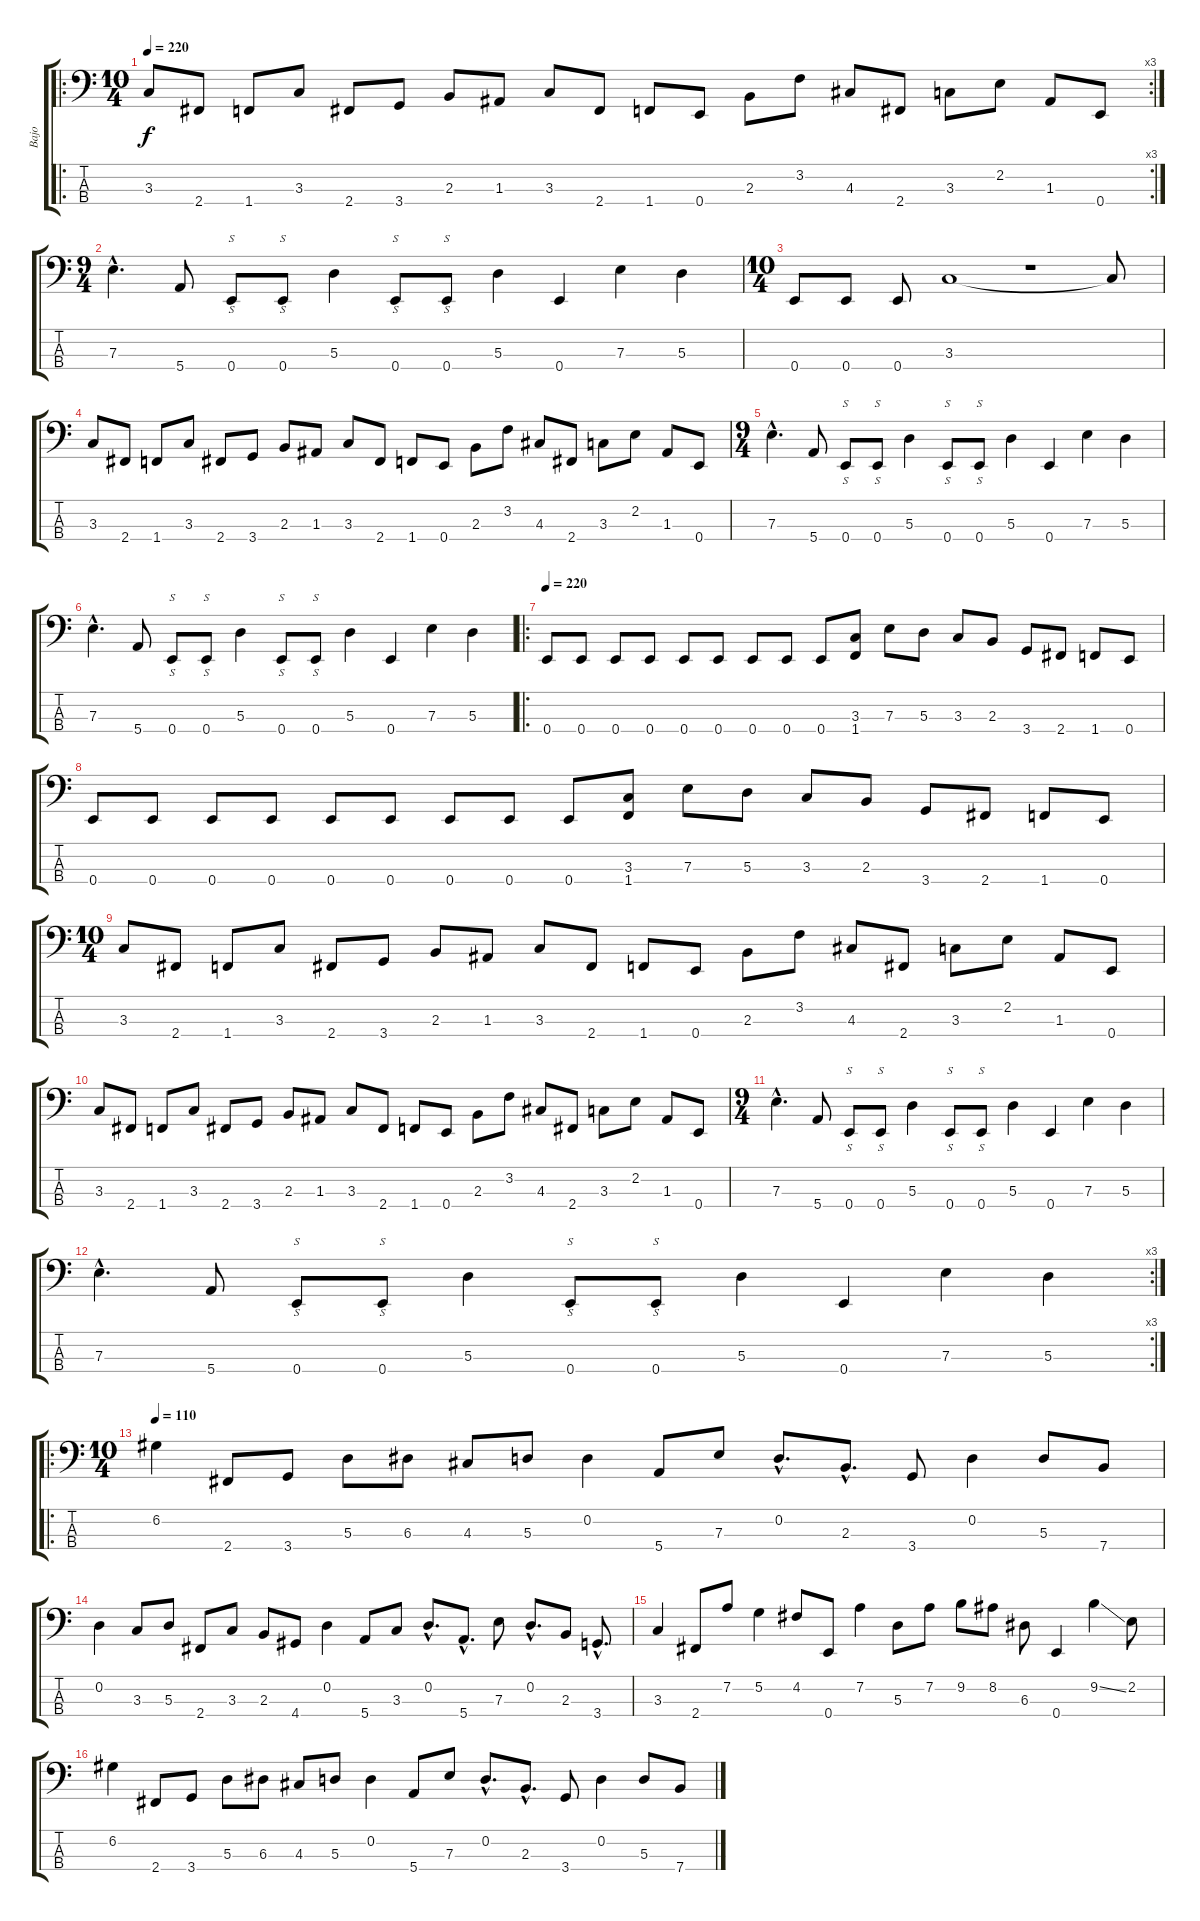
\track ("Bajo" "Bajo") {instrument electricbassfinger}
\staff {score tabs}
\tuning (G2 D2 A1 E1) {hide}
\ro
\rc 3
\ts (10 4)
\tempo 220
\clef f4
\ks c
3.3.8{dy f} 2.4.8 1.4.8 3.3.8 2.4.8 3.4.8 2.3.8 1.3.8 3.3.8 2.4.8 1.4.8 0.4.8 2.3.8 3.2.8 4.3.8 2.4.8 3.3.8 2.2.8 1.3.8 0.4.8 |
\ts (9 4)
7.3{hac}.4{d} 5.4.8 0.4.8{s} 0.4.8{s} 5.3.4 0.4.8{s} 0.4.8{s} 5.3.4 0.4.4 7.3.4 5.3.4 |
\ts (10 4)
0.4.8 0.4.8 0.4.8 3.3.1 r.1 3.3{t}.8 |
3.3.8 2.4.8 1.4.8 3.3.8 2.4.8 3.4.8 2.3.8 1.3.8 3.3.8 2.4.8 1.4.8 0.4.8 2.3.8 3.2.8 4.3.8 2.4.8 3.3.8 2.2.8 1.3.8 0.4.8 |
\ts (9 4)
7.3{hac}.4{d} 5.4.8 0.4.8{s} 0.4.8{s} 5.3.4 0.4.8{s} 0.4.8{s} 5.3.4 0.4.4 7.3.4 5.3.4 |
7.3{hac}.4{d} 5.4.8 0.4.8{s} 0.4.8{s} 5.3.4 0.4.8{s} 0.4.8{s} 5.3.4 0.4.4 7.3.4 5.3.4 |
\ro
\tempo 220
0.4.8 0.4.8 0.4.8 0.4.8 0.4.8 0.4.8 0.4.8 0.4.8 0.4.8 (3.3 1.4).8 7.3.8 5.3.8 3.3.8 2.3.8 3.4.8 2.4.8 1.4.8 0.4.8 |
0.4.8 0.4.8 0.4.8 0.4.8 0.4.8 0.4.8 0.4.8 0.4.8 0.4.8 (3.3 1.4).8 7.3.8 5.3.8 3.3.8 2.3.8 3.4.8 2.4.8 1.4.8 0.4.8 |
\ts (10 4)
3.3.8 2.4.8 1.4.8 3.3.8 2.4.8 3.4.8 2.3.8 1.3.8 3.3.8 2.4.8 1.4.8 0.4.8 2.3.8 3.2.8 4.3.8 2.4.8 3.3.8 2.2.8 1.3.8 0.4.8 |
3.3.8 2.4.8 1.4.8 3.3.8 2.4.8 3.4.8 2.3.8 1.3.8 3.3.8 2.4.8 1.4.8 0.4.8 2.3.8 3.2.8 4.3.8 2.4.8 3.3.8 2.2.8 1.3.8 0.4.8 |
\ts (9 4)
7.3{hac}.4{d} 5.4.8 0.4.8{s} 0.4.8{s} 5.3.4 0.4.8{s} 0.4.8{s} 5.3.4 0.4.4 7.3.4 5.3.4 |
\rc 3
7.3{hac}.4{d} 5.4.8 0.4.8{s} 0.4.8{s} 5.3.4 0.4.8{s} 0.4.8{s} 5.3.4 0.4.4 7.3.4 5.3.4 |
\ro
\ts (10 4)
\tempo 110
6.2.4 2.4.8 3.4.8 5.3.8 6.3.8 4.3.8 5.3.8 0.2.4 5.4.8 7.3.8 0.2{hac}.8{d} 2.3{hac}.8{d} 3.4.8 0.2.4 5.3.8 7.4.8 |
0.2.4 3.3.8 5.3.8 2.4.8 3.3.8 2.3.8 4.4.8 0.2.4 5.4.8 3.3.8 0.2{hac}.8{d} 5.4{hac}.8{d} 7.3.8 0.2{hac}.8{d} 2.3.8 3.4{hac}.8{d} |
3.3.4 2.4.8 7.2.8 5.2.4 4.2.8 0.4.8 7.2.4 5.3.8 7.2.8 9.2.8 8.2.8 6.3.8 0.4.4 9.2{ss}.4 2.2.8 |
6.2.4 2.4.8 3.4.8 5.3.8 6.3.8 4.3.8 5.3.8 0.2.4 5.4.8 7.3.8 0.2{hac}.8{d} 2.3{hac}.8{d} 3.4.8 0.2.4 5.3.8 7.4.8
